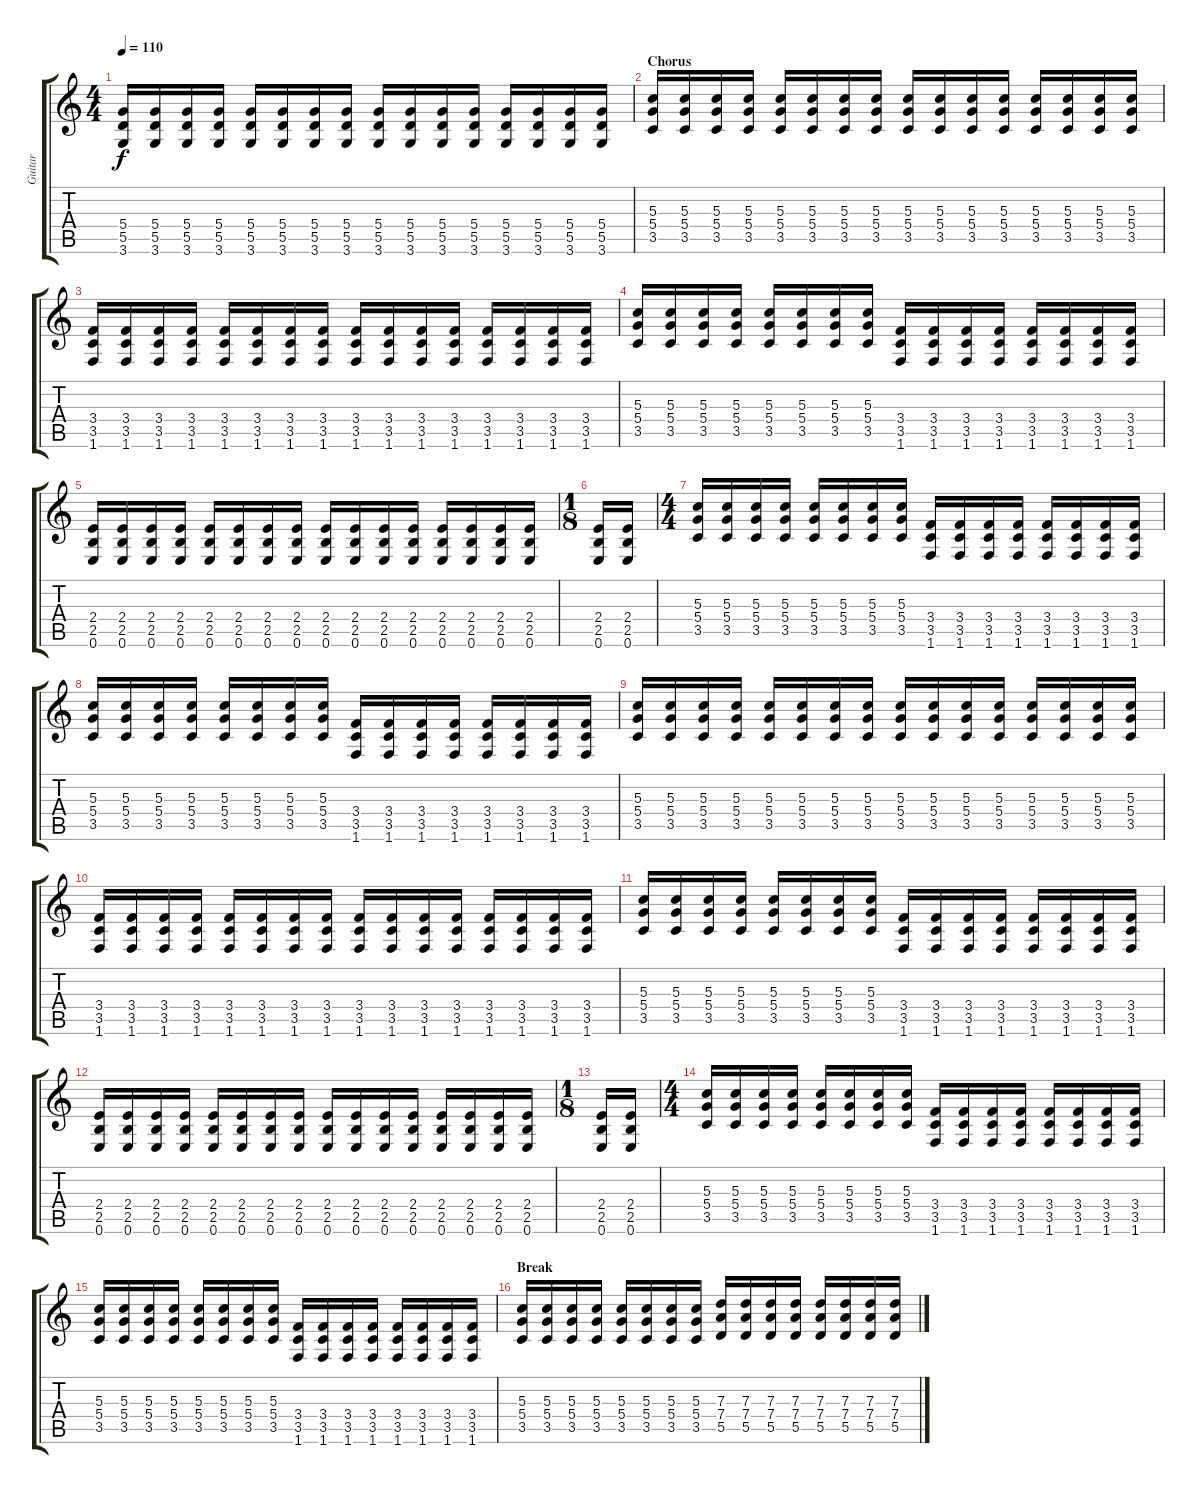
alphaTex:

\track ("Guitar" "Guitar") {instrument distortionguitar}
\staff {score tabs}
\tuning (E4 B3 G3 D3 A2 E2) {hide}
\ts (4 4)
\tempo 110
\clef g2
\ks c
(5.4 5.5 3.6).16{dy f} (5.4 5.5 3.6).16 (5.4 5.5 3.6).16 (5.4 5.5 3.6).16 (5.4 5.5 3.6).16 (5.4 5.5 3.6).16 (5.4 5.5 3.6).16 (5.4 5.5 3.6).16 (5.4 5.5 3.6).16 (5.4 5.5 3.6).16 (5.4 5.5 3.6).16 (5.4 5.5 3.6).16 (5.4 5.5 3.6).16 (5.4 5.5 3.6).16 (5.4 5.5 3.6).16 (5.4 5.5 3.6).16 |
\section ("" "Chorus")
(5.3 5.4 3.5).16 (5.3 5.4 3.5).16 (5.3 5.4 3.5).16 (5.3 5.4 3.5).16 (5.3 5.4 3.5).16 (5.3 5.4 3.5).16 (5.3 5.4 3.5).16 (5.3 5.4 3.5).16 (5.3 5.4 3.5).16 (5.3 5.4 3.5).16 (5.3 5.4 3.5).16 (5.3 5.4 3.5).16 (5.3 5.4 3.5).16 (5.3 5.4 3.5).16 (5.3 5.4 3.5).16 (5.3 5.4 3.5).16 |
(3.4 3.5 1.6).16 (3.4 3.5 1.6).16 (3.4 3.5 1.6).16 (3.4 3.5 1.6).16 (3.4 3.5 1.6).16 (3.4 3.5 1.6).16 (3.4 3.5 1.6).16 (3.4 3.5 1.6).16 (3.4 3.5 1.6).16 (3.4 3.5 1.6).16 (3.4 3.5 1.6).16 (3.4 3.5 1.6).16 (3.4 3.5 1.6).16 (3.4 3.5 1.6).16 (3.4 3.5 1.6).16 (3.4 3.5 1.6).16 |
(5.3 5.4 3.5).16 (5.3 5.4 3.5).16 (5.3 5.4 3.5).16 (5.3 5.4 3.5).16 (5.3 5.4 3.5).16 (5.3 5.4 3.5).16 (5.3 5.4 3.5).16 (5.3 5.4 3.5).16 (3.4 3.5 1.6).16 (3.4 3.5 1.6).16 (3.4 3.5 1.6).16 (3.4 3.5 1.6).16 (3.4 3.5 1.6).16 (3.4 3.5 1.6).16 (3.4 3.5 1.6).16 (3.4 3.5 1.6).16 |
(2.4 2.5 0.6).16 (2.4 2.5 0.6).16 (2.4 2.5 0.6).16 (2.4 2.5 0.6).16 (2.4 2.5 0.6).16 (2.4 2.5 0.6).16 (2.4 2.5 0.6).16 (2.4 2.5 0.6).16 (2.4 2.5 0.6).16 (2.4 2.5 0.6).16 (2.4 2.5 0.6).16 (2.4 2.5 0.6).16 (2.4 2.5 0.6).16 (2.4 2.5 0.6).16 (2.4 2.5 0.6).16 (2.4 2.5 0.6).16 |
\ts (1 8)
(2.4 2.5 0.6).16 (2.4 2.5 0.6).16 |
\ts (4 4)
(5.3 5.4 3.5).16 (5.3 5.4 3.5).16 (5.3 5.4 3.5).16 (5.3 5.4 3.5).16 (5.3 5.4 3.5).16 (5.3 5.4 3.5).16 (5.3 5.4 3.5).16 (5.3 5.4 3.5).16 (3.4 3.5 1.6).16 (3.4 3.5 1.6).16 (3.4 3.5 1.6).16 (3.4 3.5 1.6).16 (3.4 3.5 1.6).16 (3.4 3.5 1.6).16 (3.4 3.5 1.6).16 (3.4 3.5 1.6).16 |
(5.3 5.4 3.5).16 (5.3 5.4 3.5).16 (5.3 5.4 3.5).16 (5.3 5.4 3.5).16 (5.3 5.4 3.5).16 (5.3 5.4 3.5).16 (5.3 5.4 3.5).16 (5.3 5.4 3.5).16 (3.4 3.5 1.6).16 (3.4 3.5 1.6).16 (3.4 3.5 1.6).16 (3.4 3.5 1.6).16 (3.4 3.5 1.6).16 (3.4 3.5 1.6).16 (3.4 3.5 1.6).16 (3.4 3.5 1.6).16 |
(5.3 5.4 3.5).16 (5.3 5.4 3.5).16 (5.3 5.4 3.5).16 (5.3 5.4 3.5).16 (5.3 5.4 3.5).16 (5.3 5.4 3.5).16 (5.3 5.4 3.5).16 (5.3 5.4 3.5).16 (5.3 5.4 3.5).16 (5.3 5.4 3.5).16 (5.3 5.4 3.5).16 (5.3 5.4 3.5).16 (5.3 5.4 3.5).16 (5.3 5.4 3.5).16 (5.3 5.4 3.5).16 (5.3 5.4 3.5).16 |
(3.4 3.5 1.6).16 (3.4 3.5 1.6).16 (3.4 3.5 1.6).16 (3.4 3.5 1.6).16 (3.4 3.5 1.6).16 (3.4 3.5 1.6).16 (3.4 3.5 1.6).16 (3.4 3.5 1.6).16 (3.4 3.5 1.6).16 (3.4 3.5 1.6).16 (3.4 3.5 1.6).16 (3.4 3.5 1.6).16 (3.4 3.5 1.6).16 (3.4 3.5 1.6).16 (3.4 3.5 1.6).16 (3.4 3.5 1.6).16 |
(5.3 5.4 3.5).16 (5.3 5.4 3.5).16 (5.3 5.4 3.5).16 (5.3 5.4 3.5).16 (5.3 5.4 3.5).16 (5.3 5.4 3.5).16 (5.3 5.4 3.5).16 (5.3 5.4 3.5).16 (3.4 3.5 1.6).16 (3.4 3.5 1.6).16 (3.4 3.5 1.6).16 (3.4 3.5 1.6).16 (3.4 3.5 1.6).16 (3.4 3.5 1.6).16 (3.4 3.5 1.6).16 (3.4 3.5 1.6).16 |
(2.4 2.5 0.6).16 (2.4 2.5 0.6).16 (2.4 2.5 0.6).16 (2.4 2.5 0.6).16 (2.4 2.5 0.6).16 (2.4 2.5 0.6).16 (2.4 2.5 0.6).16 (2.4 2.5 0.6).16 (2.4 2.5 0.6).16 (2.4 2.5 0.6).16 (2.4 2.5 0.6).16 (2.4 2.5 0.6).16 (2.4 2.5 0.6).16 (2.4 2.5 0.6).16 (2.4 2.5 0.6).16 (2.4 2.5 0.6).16 |
\ts (1 8)
(2.4 2.5 0.6).16 (2.4 2.5 0.6).16 |
\ts (4 4)
(5.3 5.4 3.5).16 (5.3 5.4 3.5).16 (5.3 5.4 3.5).16 (5.3 5.4 3.5).16 (5.3 5.4 3.5).16 (5.3 5.4 3.5).16 (5.3 5.4 3.5).16 (5.3 5.4 3.5).16 (3.4 3.5 1.6).16 (3.4 3.5 1.6).16 (3.4 3.5 1.6).16 (3.4 3.5 1.6).16 (3.4 3.5 1.6).16 (3.4 3.5 1.6).16 (3.4 3.5 1.6).16 (3.4 3.5 1.6).16 |
(5.3 5.4 3.5).16 (5.3 5.4 3.5).16 (5.3 5.4 3.5).16 (5.3 5.4 3.5).16 (5.3 5.4 3.5).16 (5.3 5.4 3.5).16 (5.3 5.4 3.5).16 (5.3 5.4 3.5).16 (3.4 3.5 1.6).16 (3.4 3.5 1.6).16 (3.4 3.5 1.6).16 (3.4 3.5 1.6).16 (3.4 3.5 1.6).16 (3.4 3.5 1.6).16 (3.4 3.5 1.6).16 (3.4 3.5 1.6).16 |
\section ("" "Break")
(5.3 5.4 3.5).16 (5.3 5.4 3.5).16 (5.3 5.4 3.5).16 (5.3 5.4 3.5).16 (5.3 5.4 3.5).16 (5.3 5.4 3.5).16 (5.3 5.4 3.5).16 (5.3 5.4 3.5).16 (7.3 7.4 5.5).16 (7.3 7.4 5.5).16 (7.3 7.4 5.5).16 (7.3 7.4 5.5).16 (7.3 7.4 5.5).16 (7.3 7.4 5.5).16 (7.3 7.4 5.5).16 (7.3 7.4 5.5).16
